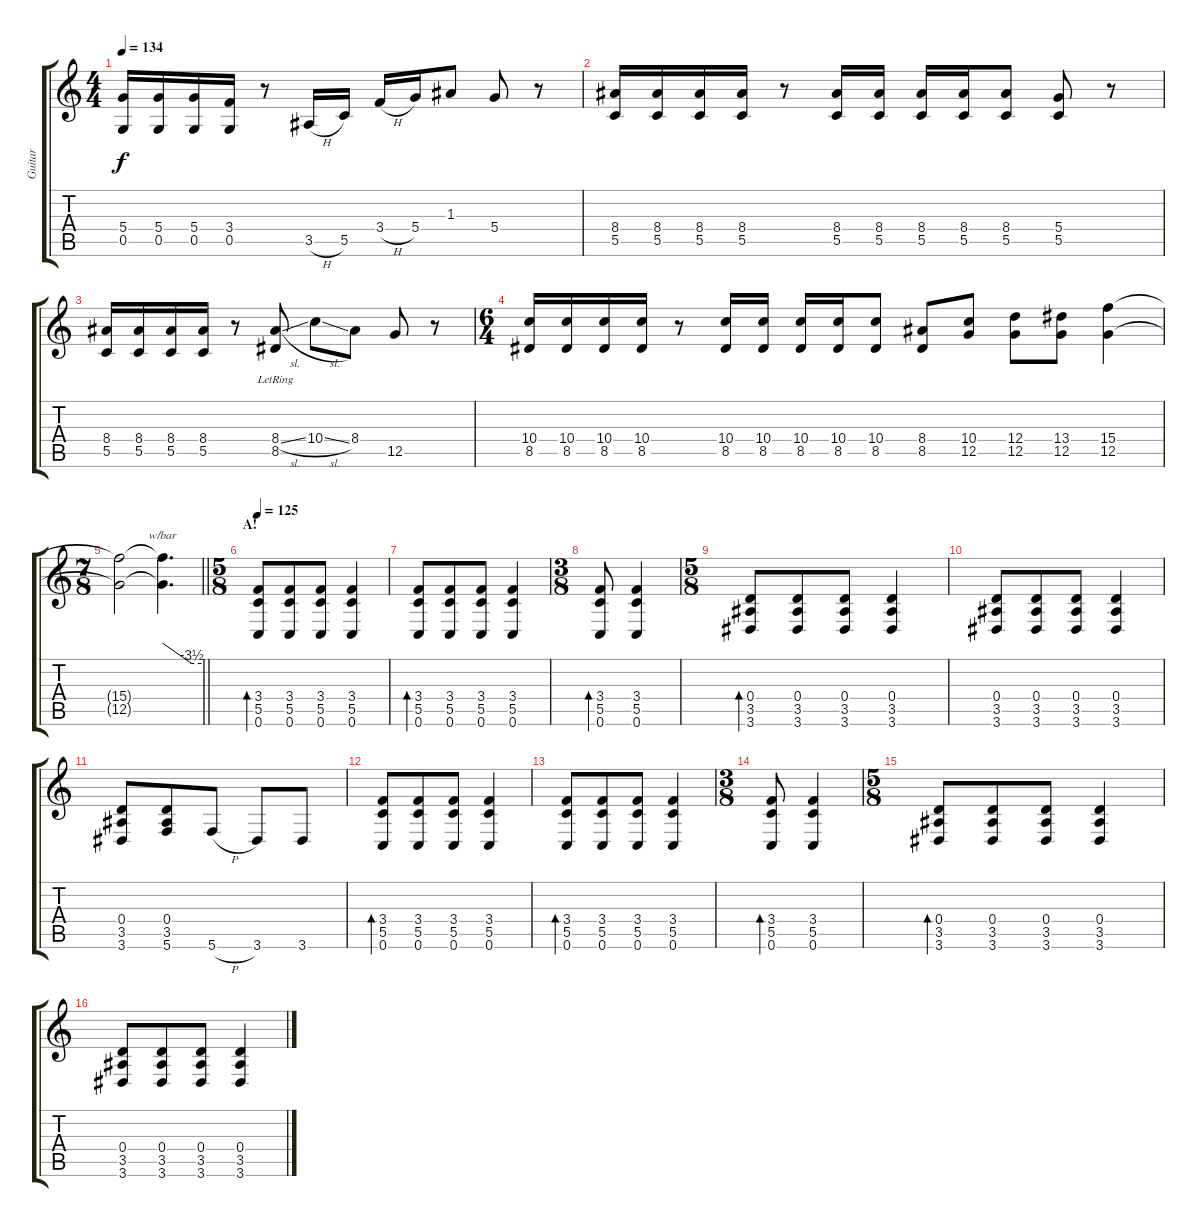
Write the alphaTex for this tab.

\track ("Guitar" "Guitar") {instrument electricguitarmuted}
\staff {score tabs}
\tuning (G4 E4 A3 D3 G2 C2) {hide}
\ts (4 4)
\tempo 134
\clef g2
\ks c
(5.4 0.5).16{dy f} (5.4 0.5).16 (5.4 0.5).16 (3.4 0.5).16 r.8 3.5{h}.16 5.5.16 3.4{h}.16 5.4.16 1.3.8 5.4.8 r.8 |
(8.4 5.5).16 (8.4 5.5).16 (8.4 5.5).16 (8.4 5.5).16 r.8 (8.4 5.5).16 (8.4 5.5).16 (8.4 5.5).16 (8.4 5.5).16 (8.4 5.5).8 (5.4 5.5).8 r.8 |
(8.4 5.5).16 (8.4 5.5).16 (8.4 5.5).16 (8.4 5.5).16 r.8 (8.4{sl} 8.5{lr}).8 10.4{sl}.8 8.4.8 12.5.8 r.8 |
\ts (6 4)
(10.4 8.5).16 (10.4 8.5).16 (10.4 8.5).16 (10.4 8.5).16 r.8 (10.4 8.5).16 (10.4 8.5).16 (10.4 8.5).16 (10.4 8.5).16 (10.4 8.5).8 (8.4 8.5).8 (10.4 12.5).8 (12.4 12.5).8 (13.4 12.5).8 (15.4 12.5).4 |
\ts (7 8)
\barLineRight lightlight
(15.4{t} 12.5{t}).2 (15.4{t} 12.5{t}).4{d tbe (custom default 0 0 45 -14 60 -14)} |
\ts (5 8)
\section ("" "A!")
\tempo 125
(3.4 5.5 0.6).8{bd 240} (3.4 5.5 0.6).8 (3.4 5.5 0.6).8 (3.4 5.5 0.6).4 |
(3.4 5.5 0.6).8{bd 240} (3.4 5.5 0.6).8 (3.4 5.5 0.6).8 (3.4 5.5 0.6).4 |
\ts (3 8)
(3.4 5.5 0.6).8{bd 240} (3.4 5.5 0.6).4 |
\ts (5 8)
(0.4 3.5 3.6).8{bd 240} (0.4 3.5 3.6).8 (0.4 3.5 3.6).8 (0.4 3.5 3.6).4 |
(0.4 3.5 3.6).8 (0.4 3.5 3.6).8 (0.4 3.5 3.6).8 (0.4 3.5 3.6).4 |
(0.4 3.5 3.6).8 (0.4 3.5 5.6).8 5.6{h}.8 3.6.8 3.6.8 |
(3.4 5.5 0.6).8{bd 240} (3.4 5.5 0.6).8 (3.4 5.5 0.6).8 (3.4 5.5 0.6).4 |
(3.4 5.5 0.6).8{bd 240} (3.4 5.5 0.6).8 (3.4 5.5 0.6).8 (3.4 5.5 0.6).4 |
\ts (3 8)
(3.4 5.5 0.6).8{bd 240} (3.4 5.5 0.6).4 |
\ts (5 8)
(0.4 3.5 3.6).8{bd 240} (0.4 3.5 3.6).8 (0.4 3.5 3.6).8 (0.4 3.5 3.6).4 |
(0.4 3.5 3.6).8 (0.4 3.5 3.6).8 (0.4 3.5 3.6).8 (0.4 3.5 3.6).4
